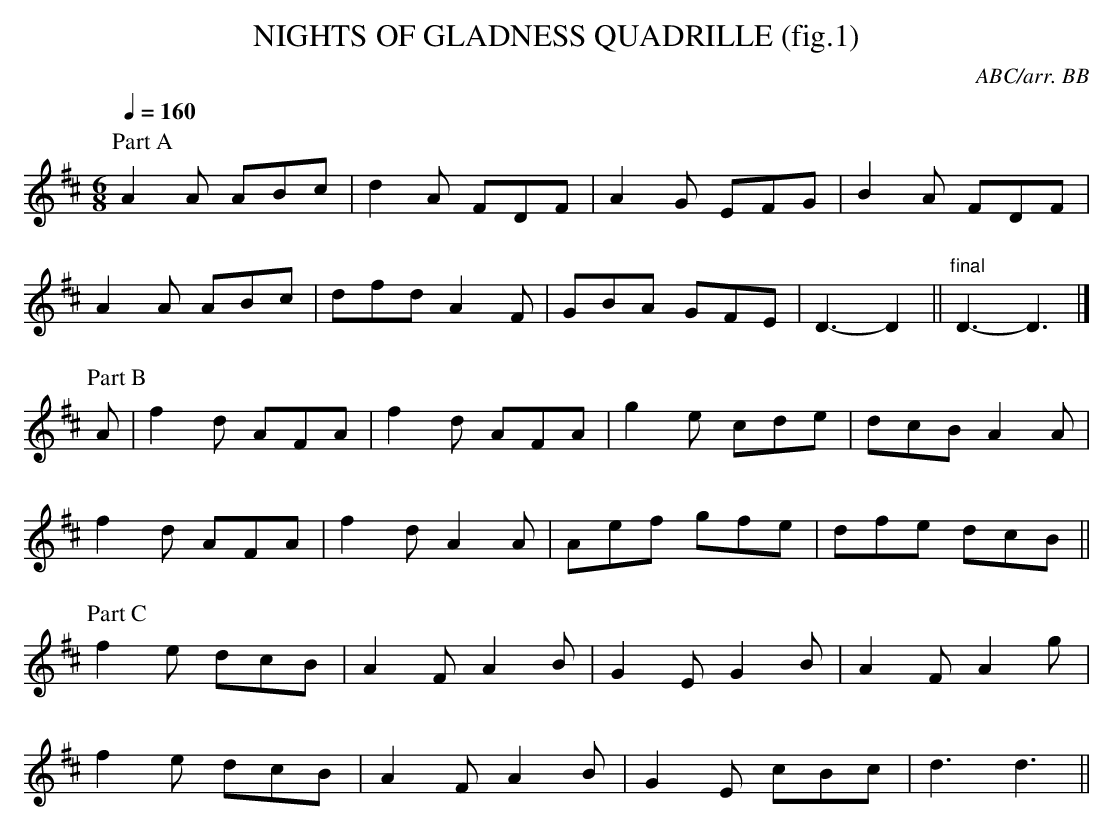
X:1
T:NIGHTS OF GLADNESS QUADRILLE (fig.1)
C:ABC/arr. BB
Q:1/4=160
L:1/8
M:6/8
K:D
P:Part A
A2A ABc|d2A FDF|A2G EFG|B2A FDF|
A2A ABc|dfd A2F|GBA GFE|D3-D2||"final" D3-D3|]
P:Part B
A|f2d AFA|f2d AFA|g2e cde|dcB A2A|
f2d AFA|f2d A2A|Aef gfe|dfe dcB||
P:Part C
f2e dcB|A2F A2B|G2E G2B|A2F A2g|
f2e dcB|A2F A2B|G2E cBc|d3 d3||
